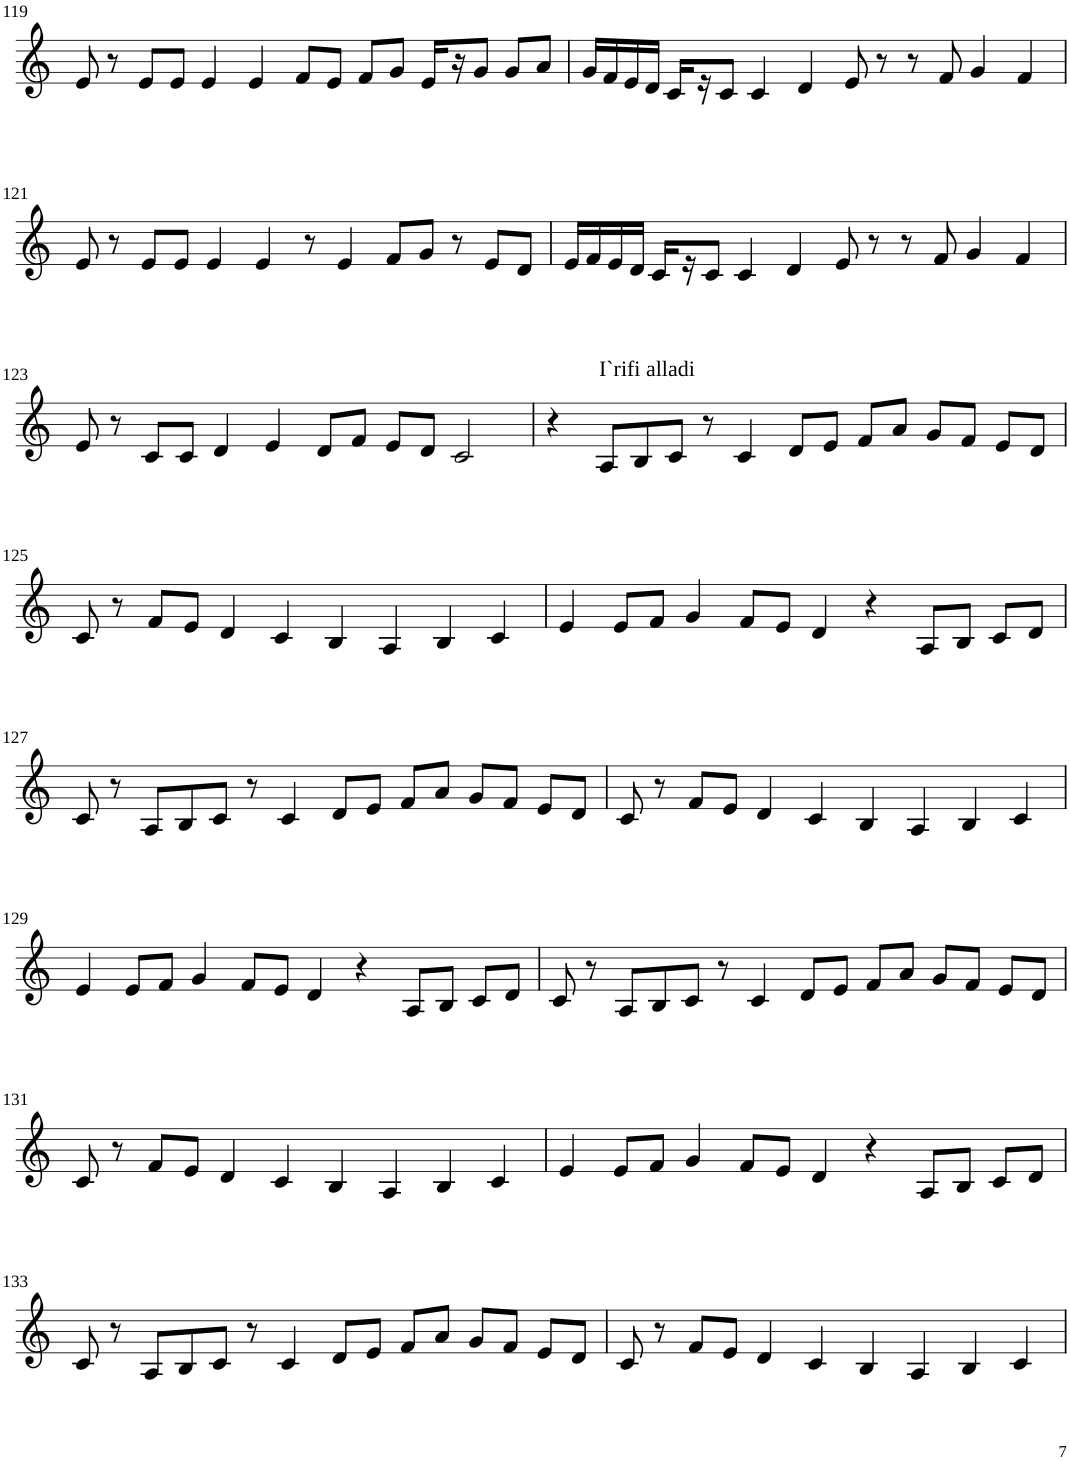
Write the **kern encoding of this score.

**kern
*part1
*staff1
*I"Violin
!!LO:PB:g=z
*clefG2
*k[]
*M8/4
=119
8e/
8r
8e/L
8e/J
4e/
4e/
8f/L
8e/J
8f/L
8g/J
16e/LL
16r
8g/J
8g/L
8a/J
=120
16g/LL
16f/
16e/
16d/JJ
16c/LL
16r
8c/J
4c/
4d/
8e/
8r
8r
8f/
4g/
4f/
!!LO:LB:g=z
=121
8e/
8r
8e/L
8e/J
4e/
4e/
8r
4e/
8f/L
8g/J
8r
8e/L
8d/J
=122
16e/LL
16f/
16e/
16d/JJ
16c/LL
16r
8c/J
4c/
4d/
8e/
8r
8r
8f/
4g/
4f/
!!LO:LB:g=z
=123
8e/
8r
8c/L
8c/J
4d/
4e/
8d/L
8f/J
8e/L
8d/J
2c/
=124
4r
!LO:TX:a:t=I`rifi alladi
8A/L
8B/
8c/J
8r
4c/
8d/L
8e/J
8f/L
8a/J
8g/L
8f/J
8e/L
8d/J
!!LO:LB:g=z
=125
8c/
8r
8f/L
8e/J
4d/
4c/
4B/
4A/
4B/
4c/
=126
4e/
8e/L
8f/J
4g/
8f/L
8e/J
4d/
4r
8A/L
8B/J
8c/L
8d/J
!!LO:LB:g=z
=127
8c/
8r
8A/L
8B/
8c/J
8r
4c/
8d/L
8e/J
8f/L
8a/J
8g/L
8f/J
8e/L
8d/J
=128
8c/
8r
8f/L
8e/J
4d/
4c/
4B/
4A/
4B/
4c/
!!LO:LB:g=z
=129
4e/
8e/L
8f/J
4g/
8f/L
8e/J
4d/
4r
8A/L
8B/J
8c/L
8d/J
=130
8c/
8r
8A/L
8B/
8c/J
8r
4c/
8d/L
8e/J
8f/L
8a/J
8g/L
8f/J
8e/L
8d/J
!!LO:LB:g=z
=131
8c/
8r
8f/L
8e/J
4d/
4c/
4B/
4A/
4B/
4c/
=132
4e/
8e/L
8f/J
4g/
8f/L
8e/J
4d/
4r
8A/L
8B/J
8c/L
8d/J
!!LO:LB:g=z
=133
8c/
8r
8A/L
8B/
8c/J
8r
4c/
8d/L
8e/J
8f/L
8a/J
8g/L
8f/J
8e/L
8d/J
=134
8c/
8r
8f/L
8e/J
4d/
4c/
4B/
4A/
4B/
4c/
=
*-
